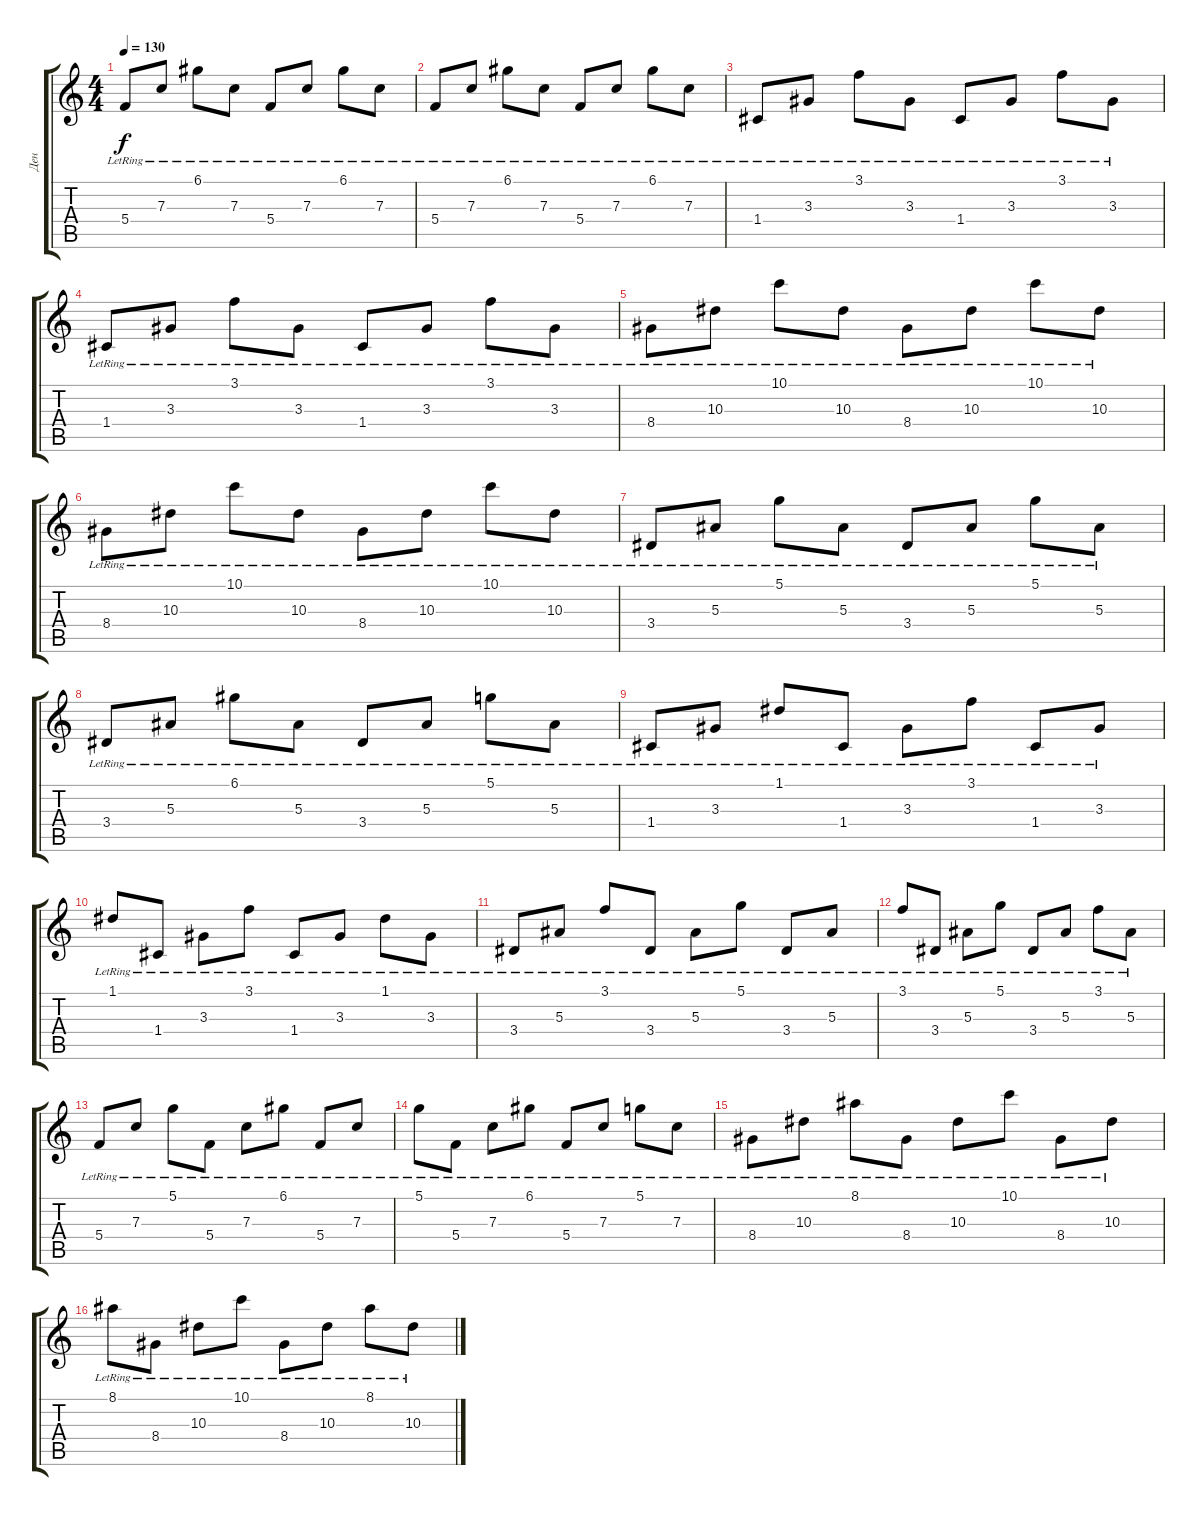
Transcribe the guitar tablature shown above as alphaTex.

\track ("Ден" "Ден") {instrument acousticguitarsteel}
\staff {score tabs}
\tuning (D4 A3 F3 C3 G2 C2) {hide}
\ts (4 4)
\tempo 130
\clef g2
\ks c
5.4{lr}.8{dy f} 7.3{lr}.8 6.1{lr}.8 7.3{lr}.8 5.4{lr}.8 7.3{lr}.8 6.1{lr}.8 7.3{lr}.8 |
5.4{lr}.8 7.3{lr}.8 6.1{lr}.8 7.3{lr}.8 5.4{lr}.8 7.3{lr}.8 6.1{lr}.8 7.3{lr}.8 |
1.4{lr}.8 3.3{lr}.8 3.1{lr}.8 3.3{lr}.8 1.4{lr}.8 3.3{lr}.8 3.1{lr}.8 3.3{lr}.8 |
1.4{lr}.8 3.3{lr}.8 3.1{lr}.8 3.3{lr}.8 1.4{lr}.8 3.3{lr}.8 3.1{lr}.8 3.3{lr}.8 |
8.4{lr}.8 10.3{lr}.8 10.1{lr}.8 10.3{lr}.8 8.4{lr}.8 10.3{lr}.8 10.1{lr}.8 10.3{lr}.8 |
8.4{lr}.8 10.3{lr}.8 10.1{lr}.8 10.3{lr}.8 8.4{lr}.8 10.3{lr}.8 10.1{lr}.8 10.3{lr}.8 |
3.4{lr}.8 5.3{lr}.8 5.1{lr}.8 5.3{lr}.8 3.4{lr}.8 5.3{lr}.8 5.1{lr}.8 5.3{lr}.8 |
3.4{lr}.8 5.3{lr}.8 6.1{lr}.8 5.3{lr}.8 3.4{lr}.8 5.3{lr}.8 5.1{lr}.8 5.3{lr}.8 |
1.4{lr}.8 3.3{lr}.8 1.1{lr}.8 1.4{lr}.8 3.3{lr}.8 3.1{lr}.8 1.4{lr}.8 3.3{lr}.8 |
1.1{lr}.8 1.4{lr}.8 3.3{lr}.8 3.1{lr}.8 1.4{lr}.8 3.3{lr}.8 1.1{lr}.8 3.3{lr}.8 |
3.4{lr}.8 5.3{lr}.8 3.1{lr}.8 3.4{lr}.8 5.3{lr}.8 5.1{lr}.8 3.4{lr}.8 5.3{lr}.8 |
3.1{lr}.8 3.4{lr}.8 5.3{lr}.8 5.1{lr}.8 3.4{lr}.8 5.3{lr}.8 3.1{lr}.8 5.3{lr}.8 |
5.4{lr}.8 7.3{lr}.8 5.1{lr}.8 5.4{lr}.8 7.3{lr}.8 6.1{lr}.8 5.4{lr}.8 7.3{lr}.8 |
5.1{lr}.8 5.4{lr}.8 7.3{lr}.8 6.1{lr}.8 5.4{lr}.8 7.3{lr}.8 5.1{lr}.8 7.3{lr}.8 |
8.4{lr}.8 10.3{lr}.8 8.1{lr}.8 8.4{lr}.8 10.3{lr}.8 10.1{lr}.8 8.4{lr}.8 10.3{lr}.8 |
8.1{lr}.8 8.4{lr}.8 10.3{lr}.8 10.1{lr}.8 8.4{lr}.8 10.3{lr}.8 8.1{lr}.8 10.3{lr}.8
